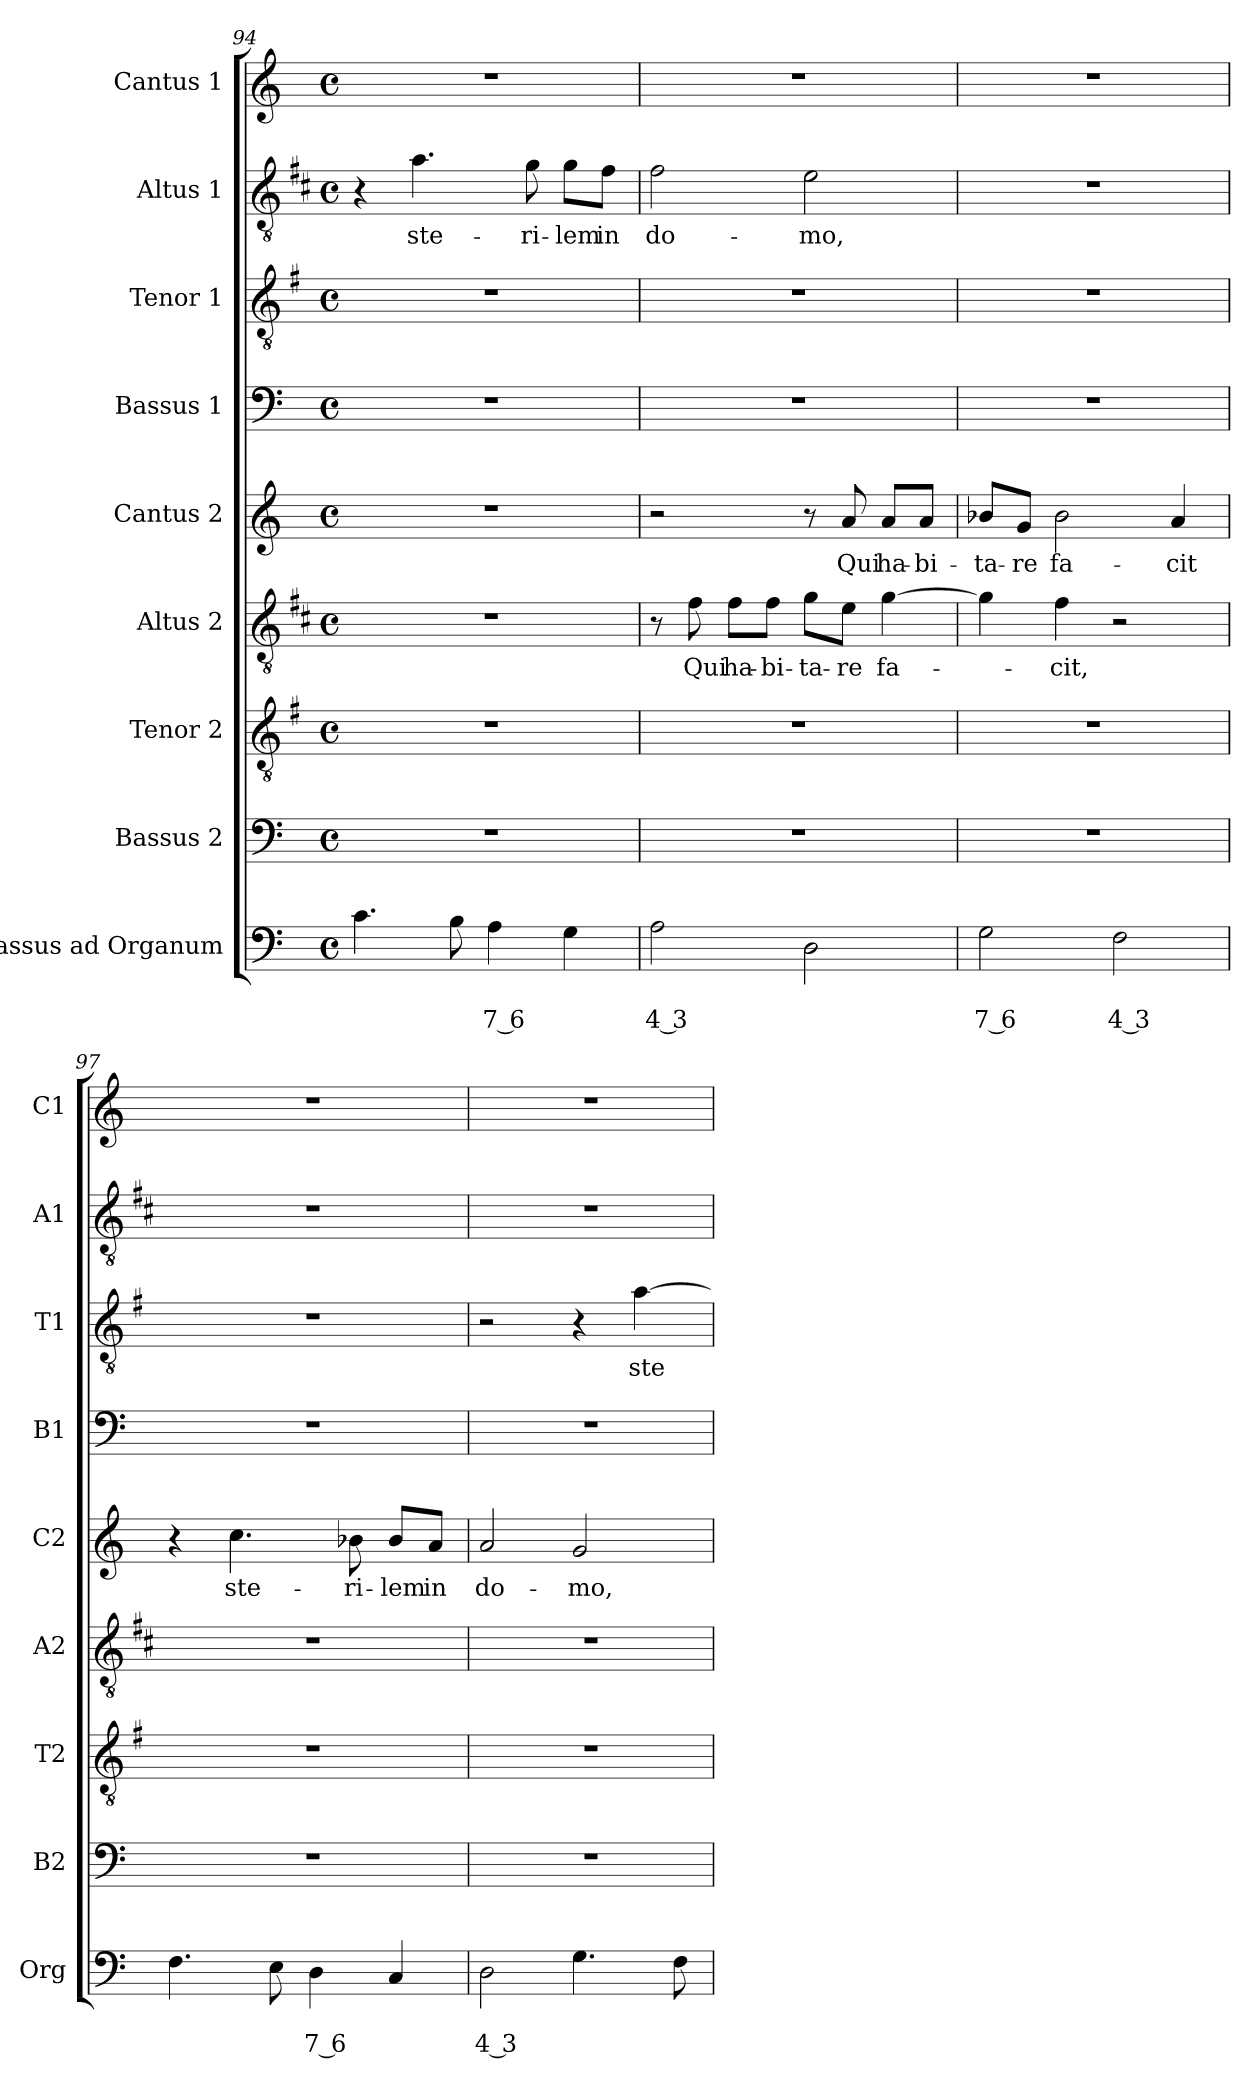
**kern	**text	**text	**kern	**kern	**kern	**text	**kern	**text	**kern	**kern	**text	**kern	**text	**kern
*part9	*part9	*part9	*part8	*part7	*part6	*part6	*part5	*part5	*part4	*part3	*part3	*part2	*part2	*part1
*staff9	*staff9	*staff9	*staff8	*staff7	*staff6	*staff6	*staff5	*staff5	*staff4	*staff3	*staff3	*staff2	*staff2	*staff1
*I"Bassus ad Organum	*	*	*I"Bassus 2	*I"Tenor 2	*I"Altus 2	*	*I"Cantus 2	*	*I"Bassus 1	*I"Tenor 1	*	*I"Altus 1	*	*I"Cantus 1
*I'Org	*	*	*I'B2	*I'T2	*I'A2	*	*I'C2	*	*I'B1	*I'T1	*	*I'A1	*	*I'C1
*clefF4	*	*	*clefF4	*clefGv2	*clefGv2	*	*clefG2	*	*clefF4	*clefGv2	*	*clefGv2	*	*clefG2
*	*	*	*	*ITrd4c7	*ITrd1c2	*	*	*	*	*ITrd4c7	*	*ITrd1c2	*	*
*k[]	*	*	*k[]	*k[]	*k[]	*	*k[]	*	*k[]	*k[]	*	*k[]	*	*k[]
*C:	*	*	*C:	*C:	*C:	*	*C:	*	*C:	*C:	*	*C:	*	*C:
*M4/4	*	*	*M4/4	*M4/4	*M4/4	*	*M4/4	*	*M4/4	*M4/4	*	*M4/4	*	*M4/4
*met(c)	*	*	*met(c)	*met(c)	*met(c)	*	*met(c)	*	*met(c)	*met(c)	*	*met(c)	*	*met(c)
=94	=94	=94	=94	=94	=94	=94	=94	=94	=94	=94	=94	=94	=94	=94
4.c\	.	.	1r	1r	1r	.	1r	.	1r	1r	.	4r	.	1r
!	!	!	!	!	!	!	!	!	!	!	!	!	!LO:LY:b	!
.	.	.	.	.	.	.	.	.	.	.	.	4.g\	ste-	.
8B\	.	.	.	.	.	.	.	.	.	.	.	.	.	.
!	!	!LO:LY:b	!	!	!	!	!	!	!	!	!	!	!	!
4A\	.	7 6	.	.	.	.	.	.	.	.	.	.	.	.
!	!	!	!	!	!	!	!	!	!	!	!	!	!LO:LY:b	!
.	.	.	.	.	.	.	.	.	.	.	.	8f\	-ri-	.
!	!	!	!	!	!	!	!	!	!	!	!	!	!LO:LY:b	!
4G\	.	.	.	.	.	.	.	.	.	.	.	8f\L	-lem	.
!	!	!	!	!	!	!	!	!	!	!	!	!	!LO:LY:b	!
.	.	.	.	.	.	.	.	.	.	.	.	8e\J	in	.
!!LO:PB:g=z
=95	=95	=95	=95	=95	=95	=95	=95	=95	=95	=95	=95	=95	=95	=95
!	!	!LO:LY:b	!	!	!	!	!	!	!	!	!	!	!LO:LY:b	!
2A\	.	4 3	1r	1r	8r	.	2r	.	1r	1r	.	2e\	do-	1r
!	!	!	!	!	!	!LO:LY:b	!	!	!	!	!	!	!	!
.	.	.	.	.	8e\	Qui	.	.	.	.	.	.	.	.
!	!	!	!	!	!	!LO:LY:b	!	!	!	!	!	!	!	!
.	.	.	.	.	8e\L	ha-	.	.	.	.	.	.	.	.
!	!	!	!	!	!	!LO:LY:b	!	!	!	!	!	!	!	!
.	.	.	.	.	8e\J	-bi-	.	.	.	.	.	.	.	.
!	!	!	!	!	!	!LO:LY:b	!	!	!	!	!	!	!LO:LY:b	!
2D\	.	.	.	.	8f\L	-ta-	8r	.	.	.	.	2d\	-mo,	.
!	!	!	!	!	!	!LO:LY:b	!	!LO:LY:b	!	!	!	!	!	!
.	.	.	.	.	8d\J	-re	8a/	Qui	.	.	.	.	.	.
!	!	!	!	!	!	!LO:LY:b	!	!LO:LY:b	!	!	!	!	!	!
.	.	.	.	.	[4f\	fa-	8a/L	ha-	.	.	.	.	.	.
!	!	!	!	!	!	!	!	!LO:LY:b	!	!	!	!	!	!
.	.	.	.	.	.	.	8a/J	-bi-	.	.	.	.	.	.
=96	=96	=96	=96	=96	=96	=96	=96	=96	=96	=96	=96	=96	=96	=96
!	!	!LO:LY:b	!	!	!	!	!	!LO:LY:b	!	!	!	!	!	!
2G\	.	7 6	1r	1r	4f\]	.	8b-X/L	-ta-	1r	1r	.	1r	.	1r
!	!	!	!	!	!	!	!	!LO:LY:b	!	!	!	!	!	!
.	.	.	.	.	.	.	8g/J	-re	.	.	.	.	.	.
!	!	!	!	!	!	!LO:LY:b	!	!LO:LY:b	!	!	!	!	!	!
.	.	.	.	.	4e\	-cit,	2b-\	fa-	.	.	.	.	.	.
!	!	!LO:LY:b	!	!	!	!	!	!	!	!	!	!	!	!
2F\	.	4 3	.	.	2r	.	.	.	.	.	.	.	.	.
!	!	!	!	!	!	!	!	!LO:LY:b	!	!	!	!	!	!
.	.	.	.	.	.	.	4a/	-cit	.	.	.	.	.	.
=97	=97	=97	=97	=97	=97	=97	=97	=97	=97	=97	=97	=97	=97	=97
4.F\	.	.	1r	1r	1r	.	4r	.	1r	1r	.	1r	.	1r
!	!	!	!	!	!	!	!	!LO:LY:b	!	!	!	!	!	!
.	.	.	.	.	.	.	4.cc\	ste-	.	.	.	.	.	.
8E\	.	.	.	.	.	.	.	.	.	.	.	.	.	.
!	!	!LO:LY:b	!	!	!	!	!	!	!	!	!	!	!	!
4D\	.	7 6	.	.	.	.	.	.	.	.	.	.	.	.
!	!	!	!	!	!	!	!	!LO:LY:b	!	!	!	!	!	!
.	.	.	.	.	.	.	8b-X\	-ri-	.	.	.	.	.	.
!	!	!	!	!	!	!	!	!LO:LY:b	!	!	!	!	!	!
4C/	.	.	.	.	.	.	8b-/L	-lem	.	.	.	.	.	.
!	!	!	!	!	!	!	!	!LO:LY:b	!	!	!	!	!	!
.	.	.	.	.	.	.	8a/J	in	.	.	.	.	.	.
=98	=98	=98	=98	=98	=98	=98	=98	=98	=98	=98	=98	=98	=98	=98
!	!	!LO:LY:b	!	!	!	!	!	!LO:LY:b	!	!	!	!	!	!
2D\	.	4 3	1r	1r	1r	.	2a/	do-	1r	2r	.	1r	.	1r
!	!	!	!	!	!	!	!	!LO:LY:b	!	!	!	!	!	!
4.G\	.	.	.	.	.	.	2g/	-mo,	.	4r	.	.	.	.
!	!	!	!	!	!	!	!	!	!	!	!LO:LY:b	!	!	!
.	.	.	.	.	.	.	.	.	.	[4d\	ste-	.	.	.
8F\	.	.	.	.	.	.	.	.	.	.	.	.	.	.
=	=	=	=	=	=	=	=	=	=	=	=	=	=	=
*-	*-	*-	*-	*-	*-	*-	*-	*-	*-	*-	*-	*-	*-	*-
